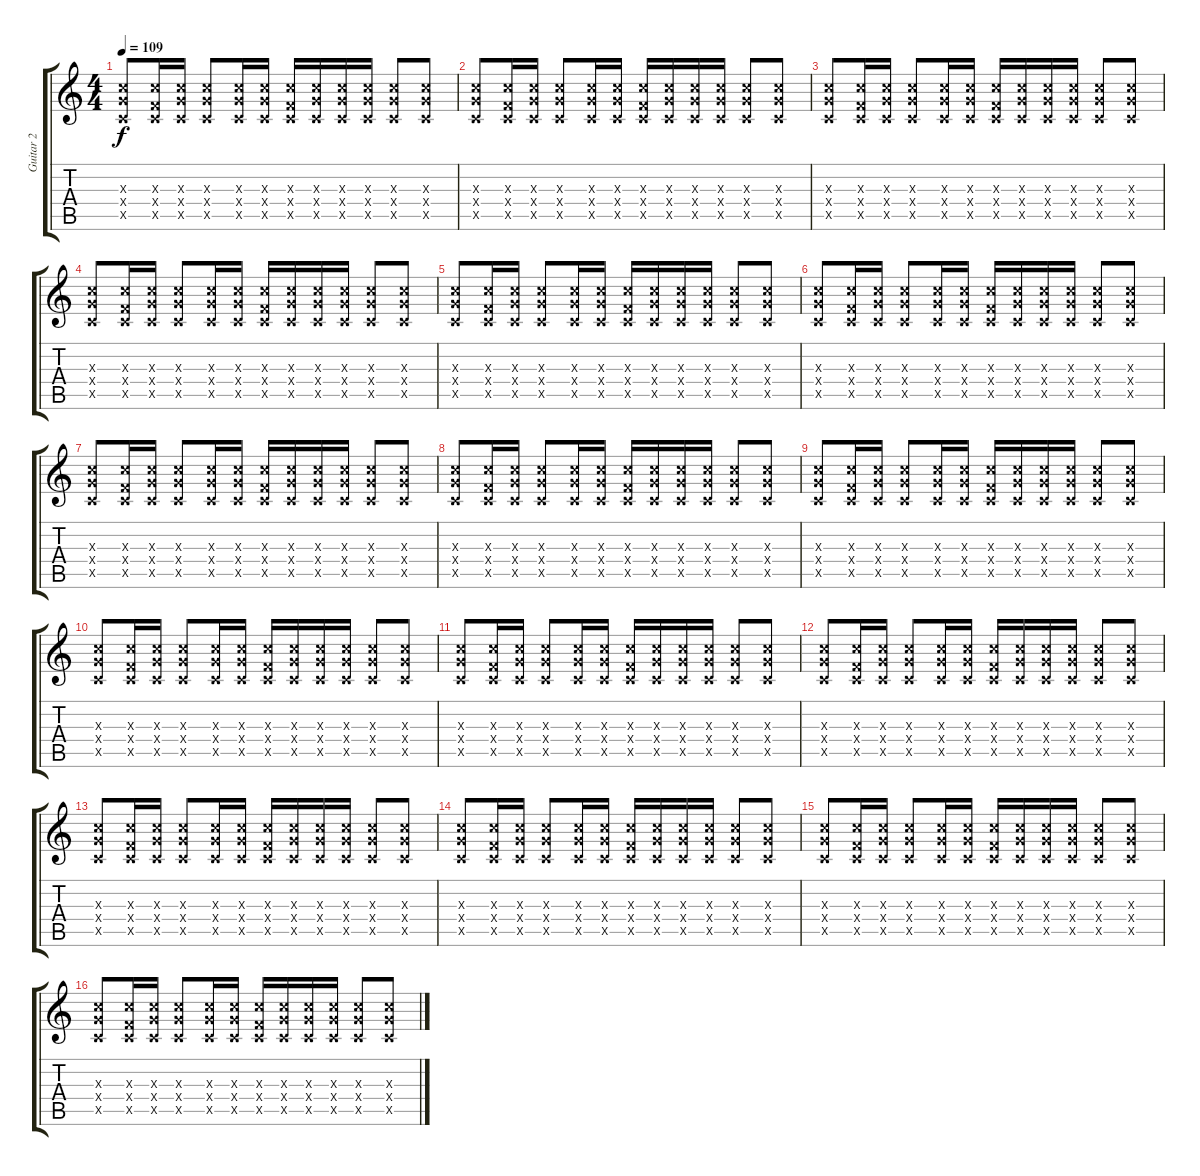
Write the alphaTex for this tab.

\track ("Guitar 2" "Guitar 2") {instrument overdrivenguitar}
\staff {score tabs}
\tuning (E4 B3 G3 D3 A2 E2) {hide}
\ts (4 4)
\tempo 109
\clef g2
\ks c
(5.3{x} 5.4{x} 3.5{x}).8{dy f} (5.3{x} 3.4{x} 3.5{x}).16 (5.3{x} 5.4{x} 3.5{x}).16 (5.3{x} 5.4{x} 3.5{x}).8 (5.3{x} 5.4{x} 3.5{x}).16 (5.3{x} 5.4{x} 3.5{x}).16 (5.3{x} 3.4{x} 3.5{x}).16 (5.3{x} 5.4{x} 3.5{x}).16 (5.3{x} 5.4{x} 3.5{x}).16 (5.3{x} 5.4{x} 3.5{x}).16 (5.3{x} 5.4{x} 3.5{x}).8 (5.3{x} 5.4{x} 3.5{x}).8 |
(5.3{x} 5.4{x} 3.5{x}).8 (5.3{x} 3.4{x} 3.5{x}).16 (5.3{x} 5.4{x} 3.5{x}).16 (5.3{x} 5.4{x} 3.5{x}).8 (5.3{x} 5.4{x} 3.5{x}).16 (5.3{x} 5.4{x} 3.5{x}).16 (5.3{x} 3.4{x} 3.5{x}).16 (5.3{x} 5.4{x} 3.5{x}).16 (5.3{x} 5.4{x} 3.5{x}).16 (5.3{x} 5.4{x} 3.5{x}).16 (5.3{x} 5.4{x} 3.5{x}).8 (5.3{x} 5.4{x} 3.5{x}).8 |
(5.3{x} 5.4{x} 3.5{x}).8 (5.3{x} 3.4{x} 3.5{x}).16 (5.3{x} 5.4{x} 3.5{x}).16 (5.3{x} 5.4{x} 3.5{x}).8 (5.3{x} 5.4{x} 3.5{x}).16 (5.3{x} 5.4{x} 3.5{x}).16 (5.3{x} 3.4{x} 3.5{x}).16 (5.3{x} 5.4{x} 3.5{x}).16 (5.3{x} 5.4{x} 3.5{x}).16 (5.3{x} 5.4{x} 3.5{x}).16 (5.3{x} 5.4{x} 3.5{x}).8 (5.3{x} 5.4{x} 3.5{x}).8 |
(5.3{x} 5.4{x} 3.5{x}).8 (5.3{x} 3.4{x} 3.5{x}).16 (5.3{x} 5.4{x} 3.5{x}).16 (5.3{x} 5.4{x} 3.5{x}).8 (5.3{x} 5.4{x} 3.5{x}).16 (5.3{x} 5.4{x} 3.5{x}).16 (5.3{x} 3.4{x} 3.5{x}).16 (5.3{x} 5.4{x} 3.5{x}).16 (5.3{x} 5.4{x} 3.5{x}).16 (5.3{x} 5.4{x} 3.5{x}).16 (5.3{x} 5.4{x} 3.5{x}).8 (5.3{x} 5.4{x} 3.5{x}).8 |
(5.3{x} 5.4{x} 3.5{x}).8 (5.3{x} 3.4{x} 3.5{x}).16 (5.3{x} 5.4{x} 3.5{x}).16 (5.3{x} 5.4{x} 3.5{x}).8 (5.3{x} 5.4{x} 3.5{x}).16 (5.3{x} 5.4{x} 3.5{x}).16 (5.3{x} 3.4{x} 3.5{x}).16 (5.3{x} 5.4{x} 3.5{x}).16 (5.3{x} 5.4{x} 3.5{x}).16 (5.3{x} 5.4{x} 3.5{x}).16 (5.3{x} 5.4{x} 3.5{x}).8 (5.3{x} 5.4{x} 3.5{x}).8 |
(5.3{x} 5.4{x} 3.5{x}).8 (5.3{x} 3.4{x} 3.5{x}).16 (5.3{x} 5.4{x} 3.5{x}).16 (5.3{x} 5.4{x} 3.5{x}).8 (5.3{x} 5.4{x} 3.5{x}).16 (5.3{x} 5.4{x} 3.5{x}).16 (5.3{x} 3.4{x} 3.5{x}).16 (5.3{x} 5.4{x} 3.5{x}).16 (5.3{x} 5.4{x} 3.5{x}).16 (5.3{x} 5.4{x} 3.5{x}).16 (5.3{x} 5.4{x} 3.5{x}).8 (5.3{x} 5.4{x} 3.5{x}).8 |
(5.3{x} 5.4{x} 3.5{x}).8 (5.3{x} 3.4{x} 3.5{x}).16 (5.3{x} 5.4{x} 3.5{x}).16 (5.3{x} 5.4{x} 3.5{x}).8 (5.3{x} 5.4{x} 3.5{x}).16 (5.3{x} 5.4{x} 3.5{x}).16 (5.3{x} 3.4{x} 3.5{x}).16 (5.3{x} 5.4{x} 3.5{x}).16 (5.3{x} 5.4{x} 3.5{x}).16 (5.3{x} 5.4{x} 3.5{x}).16 (5.3{x} 5.4{x} 3.5{x}).8 (5.3{x} 5.4{x} 3.5{x}).8 |
(5.3{x} 5.4{x} 3.5{x}).8 (5.3{x} 3.4{x} 3.5{x}).16 (5.3{x} 5.4{x} 3.5{x}).16 (5.3{x} 5.4{x} 3.5{x}).8 (5.3{x} 5.4{x} 3.5{x}).16 (5.3{x} 5.4{x} 3.5{x}).16 (5.3{x} 3.4{x} 3.5{x}).16 (5.3{x} 5.4{x} 3.5{x}).16 (5.3{x} 5.4{x} 3.5{x}).16 (5.3{x} 5.4{x} 3.5{x}).16 (5.3{x} 5.4{x} 3.5{x}).8 (5.3{x} 5.4{x} 3.5{x}).8 |
(5.3{x} 5.4{x} 3.5{x}).8 (5.3{x} 3.4{x} 3.5{x}).16 (5.3{x} 5.4{x} 3.5{x}).16 (5.3{x} 5.4{x} 3.5{x}).8 (5.3{x} 5.4{x} 3.5{x}).16 (5.3{x} 5.4{x} 3.5{x}).16 (5.3{x} 3.4{x} 3.5{x}).16 (5.3{x} 5.4{x} 3.5{x}).16 (5.3{x} 5.4{x} 3.5{x}).16 (5.3{x} 5.4{x} 3.5{x}).16 (5.3{x} 5.4{x} 3.5{x}).8 (5.3{x} 5.4{x} 3.5{x}).8 |
(5.3{x} 5.4{x} 3.5{x}).8 (5.3{x} 3.4{x} 3.5{x}).16 (5.3{x} 5.4{x} 3.5{x}).16 (5.3{x} 5.4{x} 3.5{x}).8 (5.3{x} 5.4{x} 3.5{x}).16 (5.3{x} 5.4{x} 3.5{x}).16 (5.3{x} 3.4{x} 3.5{x}).16 (5.3{x} 5.4{x} 3.5{x}).16 (5.3{x} 5.4{x} 3.5{x}).16 (5.3{x} 5.4{x} 3.5{x}).16 (5.3{x} 5.4{x} 3.5{x}).8 (5.3{x} 5.4{x} 3.5{x}).8 |
(5.3{x} 5.4{x} 3.5{x}).8 (5.3{x} 3.4{x} 3.5{x}).16 (5.3{x} 5.4{x} 3.5{x}).16 (5.3{x} 5.4{x} 3.5{x}).8 (5.3{x} 5.4{x} 3.5{x}).16 (5.3{x} 5.4{x} 3.5{x}).16 (5.3{x} 3.4{x} 3.5{x}).16 (5.3{x} 5.4{x} 3.5{x}).16 (5.3{x} 5.4{x} 3.5{x}).16 (5.3{x} 5.4{x} 3.5{x}).16 (5.3{x} 5.4{x} 3.5{x}).8 (5.3{x} 5.4{x} 3.5{x}).8 |
(5.3{x} 5.4{x} 3.5{x}).8 (5.3{x} 3.4{x} 3.5{x}).16 (5.3{x} 5.4{x} 3.5{x}).16 (5.3{x} 5.4{x} 3.5{x}).8 (5.3{x} 5.4{x} 3.5{x}).16 (5.3{x} 5.4{x} 3.5{x}).16 (5.3{x} 3.4{x} 3.5{x}).16 (5.3{x} 5.4{x} 3.5{x}).16 (5.3{x} 5.4{x} 3.5{x}).16 (5.3{x} 5.4{x} 3.5{x}).16 (5.3{x} 5.4{x} 3.5{x}).8 (5.3{x} 5.4{x} 3.5{x}).8 |
(5.3{x} 5.4{x} 3.5{x}).8 (5.3{x} 3.4{x} 3.5{x}).16 (5.3{x} 5.4{x} 3.5{x}).16 (5.3{x} 5.4{x} 3.5{x}).8 (5.3{x} 5.4{x} 3.5{x}).16 (5.3{x} 5.4{x} 3.5{x}).16 (5.3{x} 3.4{x} 3.5{x}).16 (5.3{x} 5.4{x} 3.5{x}).16 (5.3{x} 5.4{x} 3.5{x}).16 (5.3{x} 5.4{x} 3.5{x}).16 (5.3{x} 5.4{x} 3.5{x}).8 (5.3{x} 5.4{x} 3.5{x}).8 |
(5.3{x} 5.4{x} 3.5{x}).8 (5.3{x} 3.4{x} 3.5{x}).16 (5.3{x} 5.4{x} 3.5{x}).16 (5.3{x} 5.4{x} 3.5{x}).8 (5.3{x} 5.4{x} 3.5{x}).16 (5.3{x} 5.4{x} 3.5{x}).16 (5.3{x} 3.4{x} 3.5{x}).16 (5.3{x} 5.4{x} 3.5{x}).16 (5.3{x} 5.4{x} 3.5{x}).16 (5.3{x} 5.4{x} 3.5{x}).16 (5.3{x} 5.4{x} 3.5{x}).8 (5.3{x} 5.4{x} 3.5{x}).8 |
(5.3{x} 5.4{x} 3.5{x}).8 (5.3{x} 3.4{x} 3.5{x}).16 (5.3{x} 5.4{x} 3.5{x}).16 (5.3{x} 5.4{x} 3.5{x}).8 (5.3{x} 5.4{x} 3.5{x}).16 (5.3{x} 5.4{x} 3.5{x}).16 (5.3{x} 3.4{x} 3.5{x}).16 (5.3{x} 5.4{x} 3.5{x}).16 (5.3{x} 5.4{x} 3.5{x}).16 (5.3{x} 5.4{x} 3.5{x}).16 (5.3{x} 5.4{x} 3.5{x}).8 (5.3{x} 5.4{x} 3.5{x}).8 |
(5.3{x} 5.4{x} 3.5{x}).8 (5.3{x} 3.4{x} 3.5{x}).16 (5.3{x} 5.4{x} 3.5{x}).16 (5.3{x} 5.4{x} 3.5{x}).8 (5.3{x} 5.4{x} 3.5{x}).16 (5.3{x} 5.4{x} 3.5{x}).16 (5.3{x} 3.4{x} 3.5{x}).16 (5.3{x} 5.4{x} 3.5{x}).16 (5.3{x} 5.4{x} 3.5{x}).16 (5.3{x} 5.4{x} 3.5{x}).16 (5.3{x} 5.4{x} 3.5{x}).8 (5.3{x} 5.4{x} 3.5{x}).8
